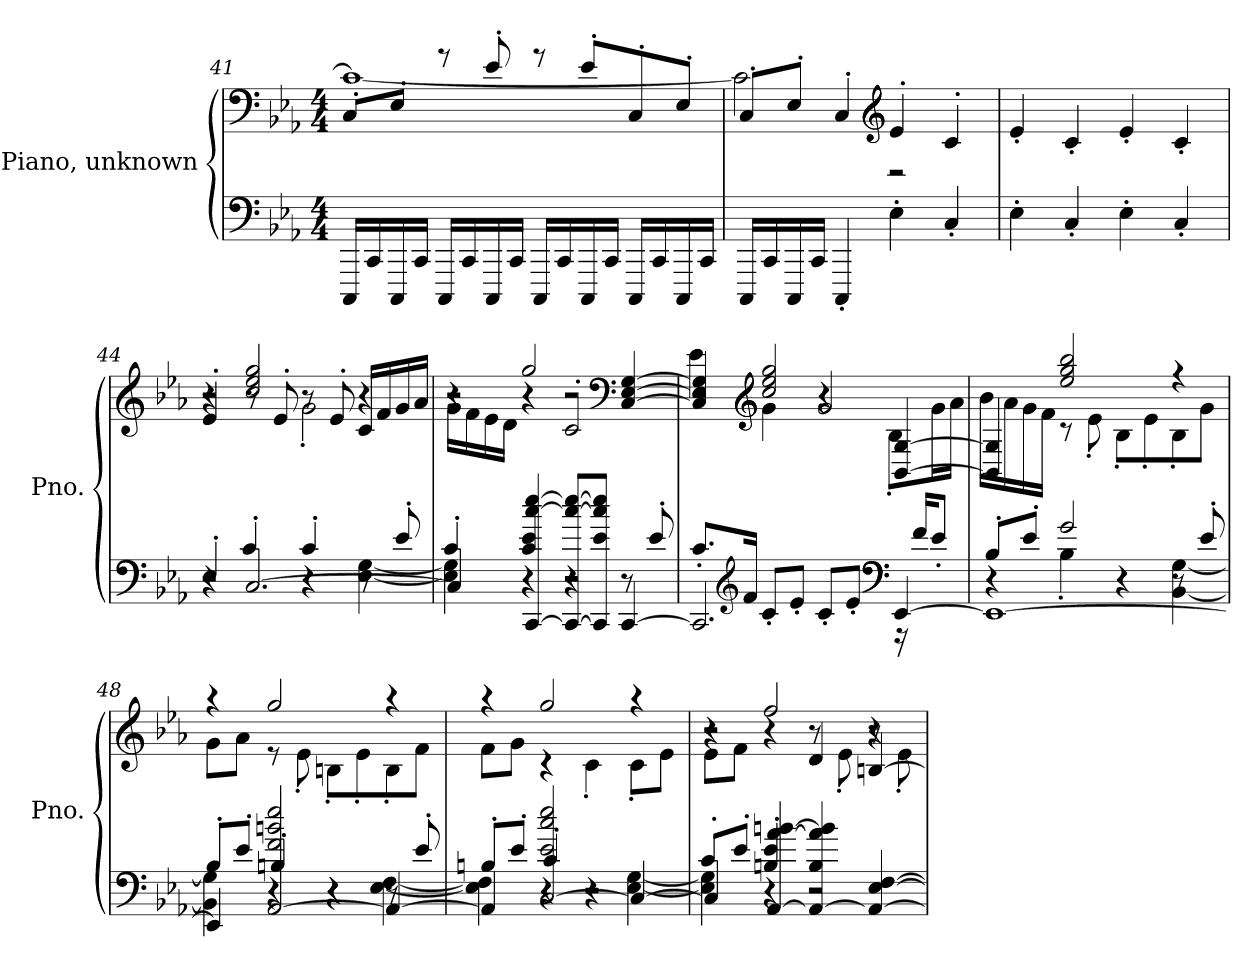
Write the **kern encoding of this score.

**kern	**kern
*part1	*part1
*staff2	*staff1
*I"Piano, unknown	*
*I'Pno.	*
!!LO:LB:g=z
*clefF4	*clefF4
*k[b-e-a-]	*k[b-e-a-]
*M4/4	*M4/4
=41	=41
*	*^
16CCC/LL	8C'/L	1c_
16CC/	.	.
16CCC/	8E-'/J	.
16CC/JJ	.	.
16CCC/LL	8r	.
16CC/	.	.
16CCC/	8e-'/	.
16CC/JJ	.	.
16CCC/LL	8r	.
16CC/	.	.
16CCC/	8e-'/L	.
16CC/JJ	.	.
16CCC/LL	8C'/	.
16CC/	.	.
16CCC/	8E-'/J	.
16CC/JJ	.	.
=42	=42	=42
16CCC/LL	8C'/L	2c\]
16CC/	.	.
16CCC/	8E-'/J	.
16CC/JJ	.	.
4CCC'/	4C'/	.
*	*clefG2	*
4E-'\	4e-'/	2r
4C'/	4c'/	.
*	*v	*v
=43	=43
4E-'\	4e-'/
4C'/	4c'/
4E-'\	4e-'/
4C'/	4c'/
!!LO:LB:g=z
=44	=44
*^	*^
*	*^	*	*^
4r	2r	4E-'/	4r	2r	4e-'/
[2.C/	.	4c'/	2cc/ 2ee-/ 2gg/	.	8r
.	.	.	.	.	8e-'/
.	4r	4c'/	.	2g'\	8r
.	.	.	.	.	8e-'/
.	[4E-\ [4G\	8r	4r	.	16c/LL
.	.	.	.	.	16f/
.	.	8e-'/	.	.	16g/
.	.	.	.	.	16a-/JJ
=45	=45	=45	=45	=45	=45
4C/]	4E-\] 4G\]	4c'/	4r	16g\LL	2r
.	.	.	.	16f\	.
.	.	.	.	16e-\	.
.	.	.	.	16d\JJ	.
4c/' 4e-/'	4r	[4CC/ [4cc/ [4ee-/	2gg/	4r	.
4r	2r	8CC/_ 8cc/_ 8ee-/_L	.	2r	2c'/
.	.	8CC/] 8e-/ 8cc/] 8ee-/]J	.	.	.
*	*	*	*clefF4	*	*
[4CC/	.	8r	[4C/ [4E-/ [4G/	.	.
.	.	8e-'/	.	.	.
*	*v	*v	*	*	*
=46	=46	=46	=46	=46
2.CC/]	8.c'/L	4C/] 4E-/] 4G/]	4e-\	2r
*clefG2	*	*	*	*
.	16f/Jk	.	.	.
*	*	*clefG2	*	*
.	8c'/L	2cc/ 2ee-/ 2gg/	4g\	.
.	8e-'/J	.	.	.
.	8c'/L	.	4r	2g/
.	8e-'/J	.	.	.
*clefF4	*	*	*	*
[4EE-/	16r	[4BB-/ [4G/	8B-'\L	.
.	16f/KL	.	.	.
.	8e-'/J	.	16g\L	.
.	.	.	16a-\JJ	.
*	*	*	*v	*v
!!LO:LB:g=z
=47	=47	=47	=47
*	*^	*	*
1EE-_	4r	8B-'/L	4BB-/] 4G/]	16b-\LL
.	.	.	.	16a-\
.	.	8e-'/J	.	16g\
.	.	.	.	16f\JJ
.	4B-'\	2g/	2ee-/ 2gg/ 2bb-/	8r
.	.	.	.	8e-'\
.	4r	.	.	8B-'\L
.	.	.	.	8e-'\
.	[4BB-\ [4G\	8r	4r	8B-'\
.	.	8e-'/	.	8g\J
=48	=48	=48	=48	=48
4EE-/]	4BB-\] 4G\]	8B-'/L	4r	8g\L
.	.	8e-'/J	.	8a-\J
[2AA-/ 2f/ 2bn/ 2ee-/	4r	4Bn'/	2gg/	8r
.	.	.	.	8e-'\
.	4r	4r	.	8Bn'\L
.	.	.	.	8e-'\
4AA-/_	[4E-\ [4F\	8r	4r	8B'\
.	.	8e-'/	.	8f\J
=49	=49	=49	=49	=49
4AA-/]	4E-\] 4F\]	8Bn'/L	4r	8f\L
.	.	8e-'/J	.	8g\J
[2C/ 2e-/ 2cc/ 2ee-/	4r	4c'/	2gg/	4r
.	4r	2r	.	4c'\
4C/_	[4E-\ [4G\	.	4r	8c'\L
.	.	.	.	8e-\J
=50	=50	=50	=50	=50
*	*	*	*	*^
4C/]	4E-\] 4G\]	8c'/L	4r	8e-\L	2r
.	.	8e-'/J	.	8f\J	.
4Bn/' 4e-/'	4r	[4AA-/ [4a-/ [4bn/	2ff/	4r	.
2r	2r	4AA-/_ 4B/ 4a-/] 4b/]	.	8r	4d/
.	.	.	.	8e-'\	.
.	.	4AA-/_ [4E-/ [4F/	4r	8r	[4Bn/
.	.	.	.	8e-'\	.
*v	*v	*v	*	*	*
*	*v	*v	*v
=	=
*-	*-
